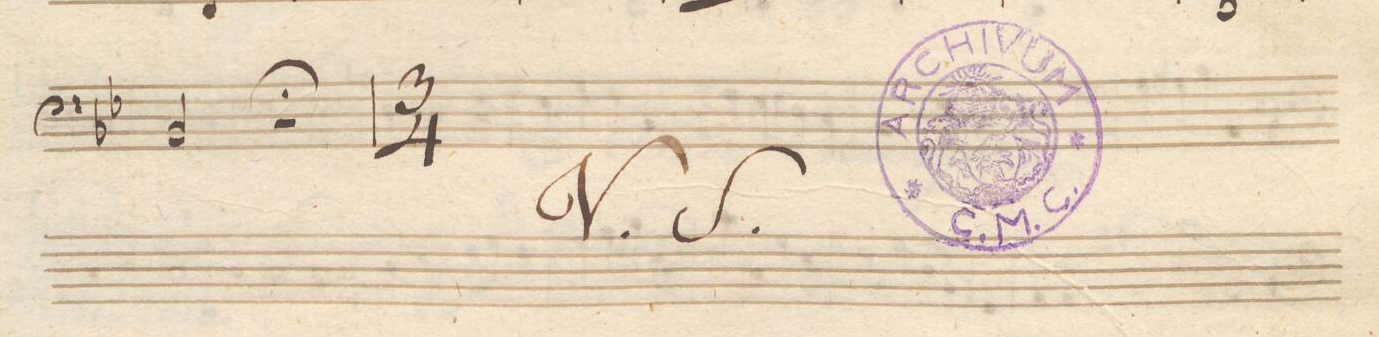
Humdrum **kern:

**kern	**dynam
*I"Baſso e Violoncello.	*
*clefF4	*
*k[b-e-]	*
*met(C.|)	*
*M2/2	*
2BB-/	.
2r;	.
=72||	=72||
*M3/4	*
*-	*-
